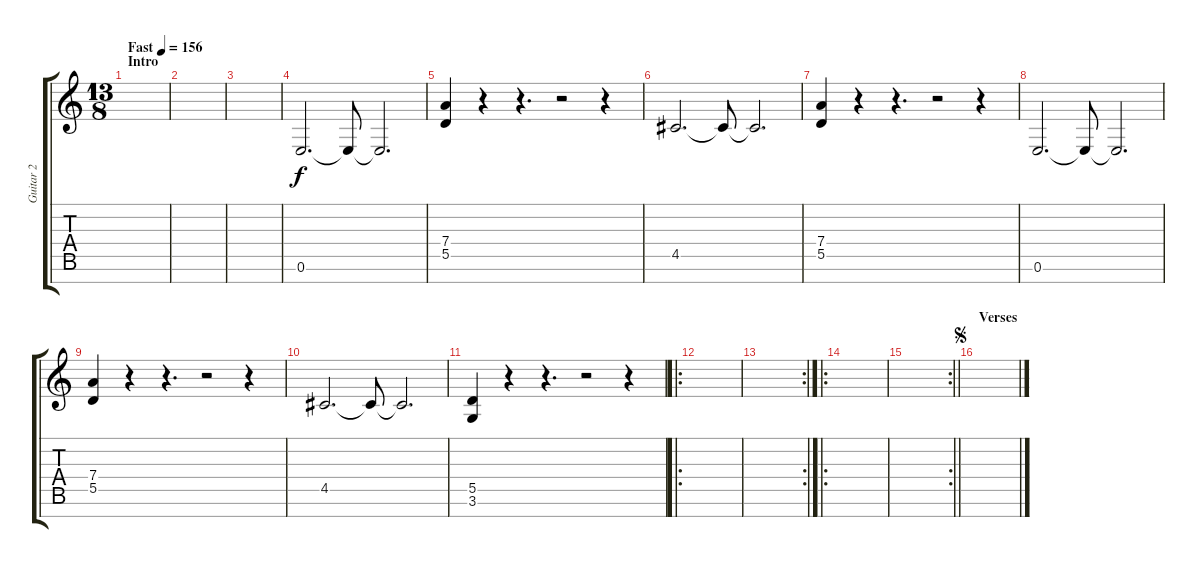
\track ("Guitar 2" "Guitar 2") {instrument distortionguitar}
\staff {score tabs}
\tuning (E4 B3 G3 D3 A2 E2 B1) {hide}
\ts (13 8)
\section ("" "Intro")
\tempo (156 "Fast")
\clef g2
\ks c
|
|
|
0.6.2{d} 0.6{t}.8 0.6{t}.2{d} |
(7.4 5.5).4 r.4 r.4{d} r.2 r.4 |
4.5.2{d} 4.5{t}.8 4.5{t}.2{d} |
(7.4 5.5).4 r.4 r.4{d} r.2 r.4 |
0.6.2{d} 0.6{t}.8 0.6{t}.2{d} |
(7.4 5.5).4 r.4 r.4{d} r.2 r.4 |
4.5.2{d} 4.5{t}.8 4.5{t}.2{d} |
(5.5 3.6).4 r.4 r.4{d} r.2 r.4 |
\ro
|
\rc 2
|
\ro
|
\rc 2
\barLineRight lightlight
|
\section ("" "Verses")
\jump segno
